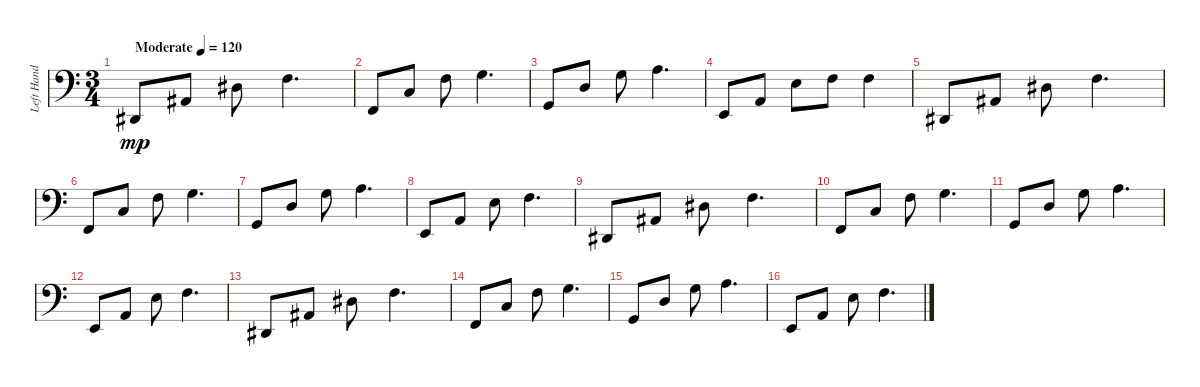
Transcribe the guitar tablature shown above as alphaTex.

\track ("Left Hand" "Left Hand") {instrument acousticgrandpiano}
\staff {score}
\tuning (G2 D2 A1 E1 B0) {hide}
\ts (3 4)
\tempo (120 "Moderate")
\clef f4
\ks c
6.3.8{dy mp instrument acousticgrandpiano} 8.2.8 8.1.8 10.1.4{d} |
8.3.8 10.2.8 10.1.8 12.1.4{d} |
10.3.8 12.2.8 12.1.8 14.1.4{d} |
12.4.8 12.3.8 14.2.8 15.2.8 15.2.4 |
11.4.8 13.3.8 13.2.8 10.1.4{d} |
8.3.8 10.2.8 10.1.8 12.1.4{d} |
10.3.8 12.2.8 12.1.8 14.1.4{d} |
12.4.8 12.3.8 14.2.8 15.2.4{d} |
11.4.8 13.3.8 13.2.8 10.1.4{d} |
8.3.8 10.2.8 10.1.8 12.1.4{d} |
10.3.8 12.2.8 12.1.8 14.1.4{d} |
12.4.8 12.3.8 14.2.8 15.2.4{d} |
11.4.8 13.3.8 13.2.8 10.1.4{d} |
8.3.8 10.2.8 10.1.8 12.1.4{d} |
10.3.8 12.2.8 12.1.8 14.1.4{d} |
12.4.8 12.3.8 14.2.8 15.2.4{d}
